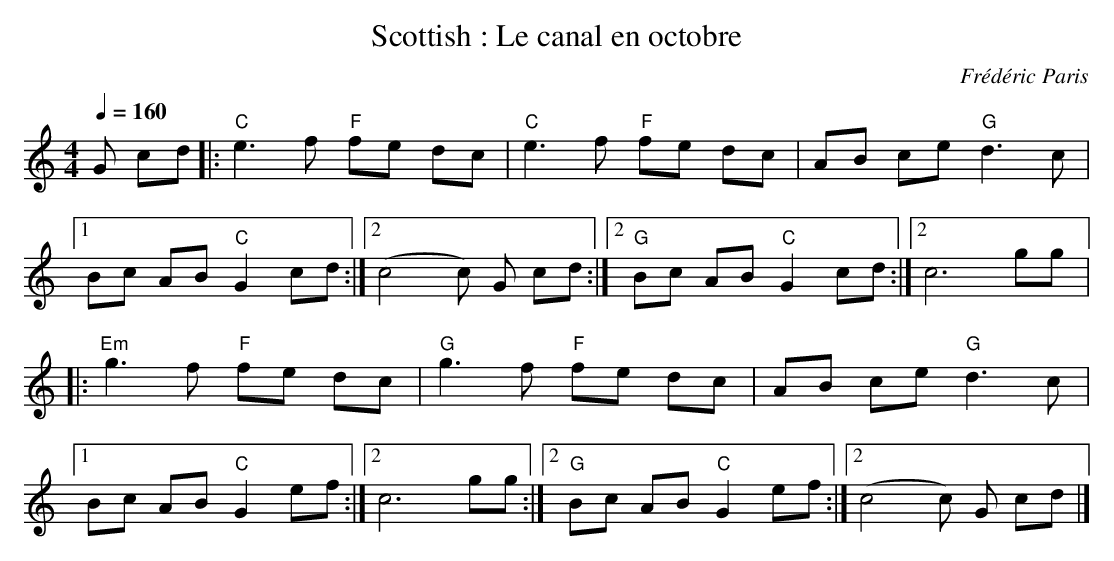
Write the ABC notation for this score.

X:1
T:Scottish : Le canal en octobre
C:Frédéric Paris
M:4/4
L:1/16
K:C
Q:1/4=160
G2 c2d2 |: "C"e6f2 "F"f2e2 d2c2 | "C"e6f2 "F"f2e2 d2c2 |\
A2B2 c2e2 "G"d6c2 |1 B2c2 A2B2 "C"G4 c2d2 :|2\
(c8 c2) G2 c2d2 :|2 "G"B2c2 A2B2 "C"G4 c2d2 :|2 c12 g2g2 |: \
"Em"g6f2 "F"f2e2 d2c2 | "G"g6f2 "F"f2e2 d2c2 | \
A2B2 c2e2 "G"d6c2 |1 B2c2 A2B2 "C"G4 e2f2 :|2\
c12 g2g2 :|2 "G"B2c2 A2B2 "C"G4 e2f2 :|2 (c8 c2) G2 c2d2 |]
